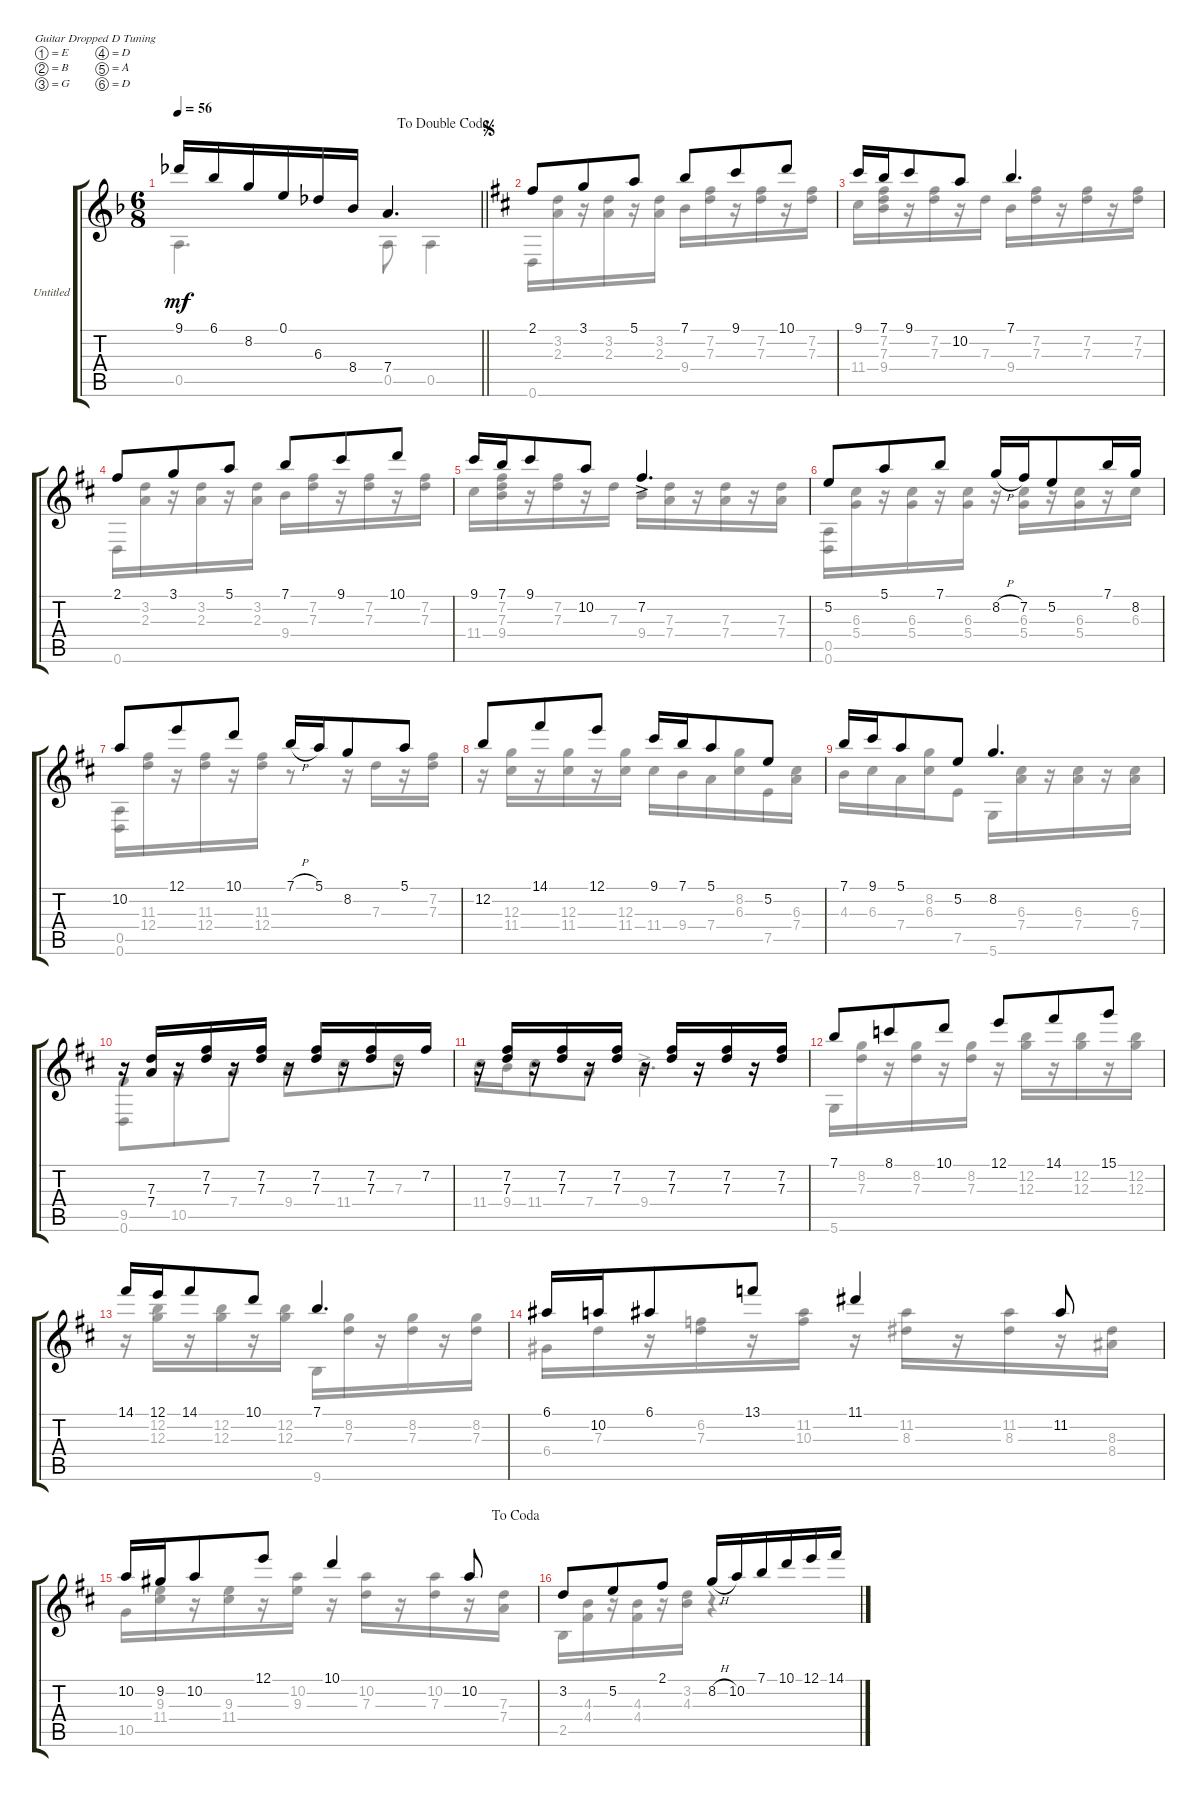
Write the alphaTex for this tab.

\bracketExtendMode groupsimilarinstruments
\firstSystemTrackNameOrientation horizontal
\otherSystemsTrackNameOrientation horizontal
\track ("Untitled" "Untitled") {instrument acousticguitarnylon}
\staff {score tabs}
\tuning (E4 B3 G3 D3 A2 D2)
\voice
\ts (6 8)
\jump dadoublecoda
\tempo 56
\clef g2
\barLineRight lightlight
\ks dminor
9.1.16{dy mf} 6.1.16 8.2.16 0.1.16 6.3.16 8.4.16 7.4.4{d} |
\jump segno
\ks d
2.1.8 3.1.8 5.1.8 7.1.8 9.1.8 10.1.8 |
9.1.16 7.1.16 9.1.8 10.2.8 7.1.4{d} |
2.1.8 3.1.8 5.1.8 7.1.8 9.1.8 10.1.8 |
9.1.16 7.1.16 9.1.8 10.2.8 7.2{ac}.4{d} |
5.2.8 5.1.8 7.1.8 8.2{h}.16 7.2.16 5.2.8 7.1.16 8.2.16 |
10.2.8 12.1.8 10.1.8 7.1{h}.16 5.1.16 8.2.8 5.1.8 |
12.2.8 14.1.8 12.1.8 9.1.16 7.1.16 5.1.8 5.2.8 |
7.1.16 9.1.16 5.1.8 5.2.8 8.2.4{d} |
r.16 (7.3 7.4).16 r.16 (7.2 7.3).16 r.16 (7.2 7.3).16 r.16 (7.2 7.3).16 r.16 (7.2 7.3).16 r.16 7.2.16 |
r.16 (7.2 7.3).16 r.16 (7.2 7.3).16 r.16 (7.2 7.3).16 r.16 (7.2 7.3).16 r.16 (7.2 7.3).16 r.16 (7.2 7.3).16 |
7.1.8 8.1.8 10.1.8 12.1.8 14.1.8 15.1.8 |
14.1.16 12.1.16 14.1.8 10.1.8 7.1.4{d} |
6.1.16 10.2.16 6.1.8 13.1.8 11.1.4 11.2.8 |
\jump dacoda
10.2.16 9.2.16 10.2.8 12.1.8 10.1.4 10.2.8 |
3.2.8 5.2.8 2.1.8 8.2{h}.16 10.2.16 7.1.16 10.1.16 12.1.16 14.1.16
\voice
\clef g2
\ottava regular
\simile none
\barLineRight lightlight
\ks dminor
0.5{t}.4{d dy mf} 0.5.8 0.5.4 |
\ks d
0.6.16 (3.2 2.3).16 r.16 (3.2 2.3).16 r.16 (3.2 2.3).16 9.4.16 (7.2 7.3).16 r.16 (7.2 7.3).16 r.16 (7.2 7.3).16 |
11.4.16 (7.2 7.3 9.4).16 r.16 (7.2 7.3).16 r.16 7.3.16 9.4.16 (7.2 7.3).16 r.16 (7.2 7.3).16 r.16 (7.2 7.3).16 |
0.6.16 (3.2 2.3).16 r.16 (3.2 2.3).16 r.16 (3.2 2.3).16 9.4.16 (7.2 7.3).16 r.16 (7.2 7.3).16 r.16 (7.2 7.3).16 |
11.4.16 (7.2 7.3 9.4).16 r.16 (7.2 7.3).16 r.16 7.3.16 9.4.16 (7.3 7.4).16 r.16 (7.3 7.4).16 r.16 (7.3 7.4).16 |
(0.5 0.6).16 (6.3 5.4).16 r.16 (6.3 5.4).16 r.16 (6.3 5.4).16 r.16 (6.3 5.4).16 r.16 (6.3 5.4).16 r.16 6.3.16 |
(0.5 0.6).16 (11.3 12.4).16 r.16 (11.3 12.4).16 r.16 (11.3 12.4).16 r.8 r.16 7.3.16 r.16 (7.2 7.3).16 |
r.16 (12.3 11.4).16 r.16 (12.3 11.4).16 r.16 (12.3 11.4).16 11.4.16 9.4.16 7.4.16 (8.2 6.3).16 7.5.16 (6.3 7.4).16 |
4.3.16 6.3.16 7.4.16 (8.2 6.3).16 7.5.8 5.6.16 (6.3 7.4).16 r.16 (6.3 7.4).16 r.16 (6.3 7.4).16 |
(9.5 0.6).8 10.5.8 7.4.8 9.4.8 11.4.8 7.3.8 |
11.4.16 9.4.16 11.4.8 7.4.8 9.4{ac}.4{d} |
5.6.16 (8.2 7.3).16 r.16 (8.2 7.3).16 r.16 (8.2 7.3).16 r.16 (12.2 12.3).16 r.16 (12.2 12.3).16 r.16 (12.2 12.3).16 |
r.16 (12.2 12.3).16 r.16 (12.2 12.3).16 r.16 (12.2 12.3).16 9.6.16 (8.2 7.3).16 r.16 (8.2 7.3).16 r.16 (8.2 7.3).16 |
6.4.16 7.3.16 r.16 (6.2 7.3).16 r.16 (11.2 10.3).16 r.16 (11.2 8.3).16 r.16 (11.2 8.3).16 r.16 (8.3 8.4).16 |
10.5.16 (9.3 11.4).16 r.16 (9.3 11.4).16 r.16 (10.2 9.3).16 r.16 (10.2 7.3).16 r.16 (10.2 7.3).16 r.16 (7.3 7.4).16 |
2.5.16 (4.3 4.4).16 r.16 (4.3 4.4).16 r.16 (3.2 4.3).16 r.4{d}
